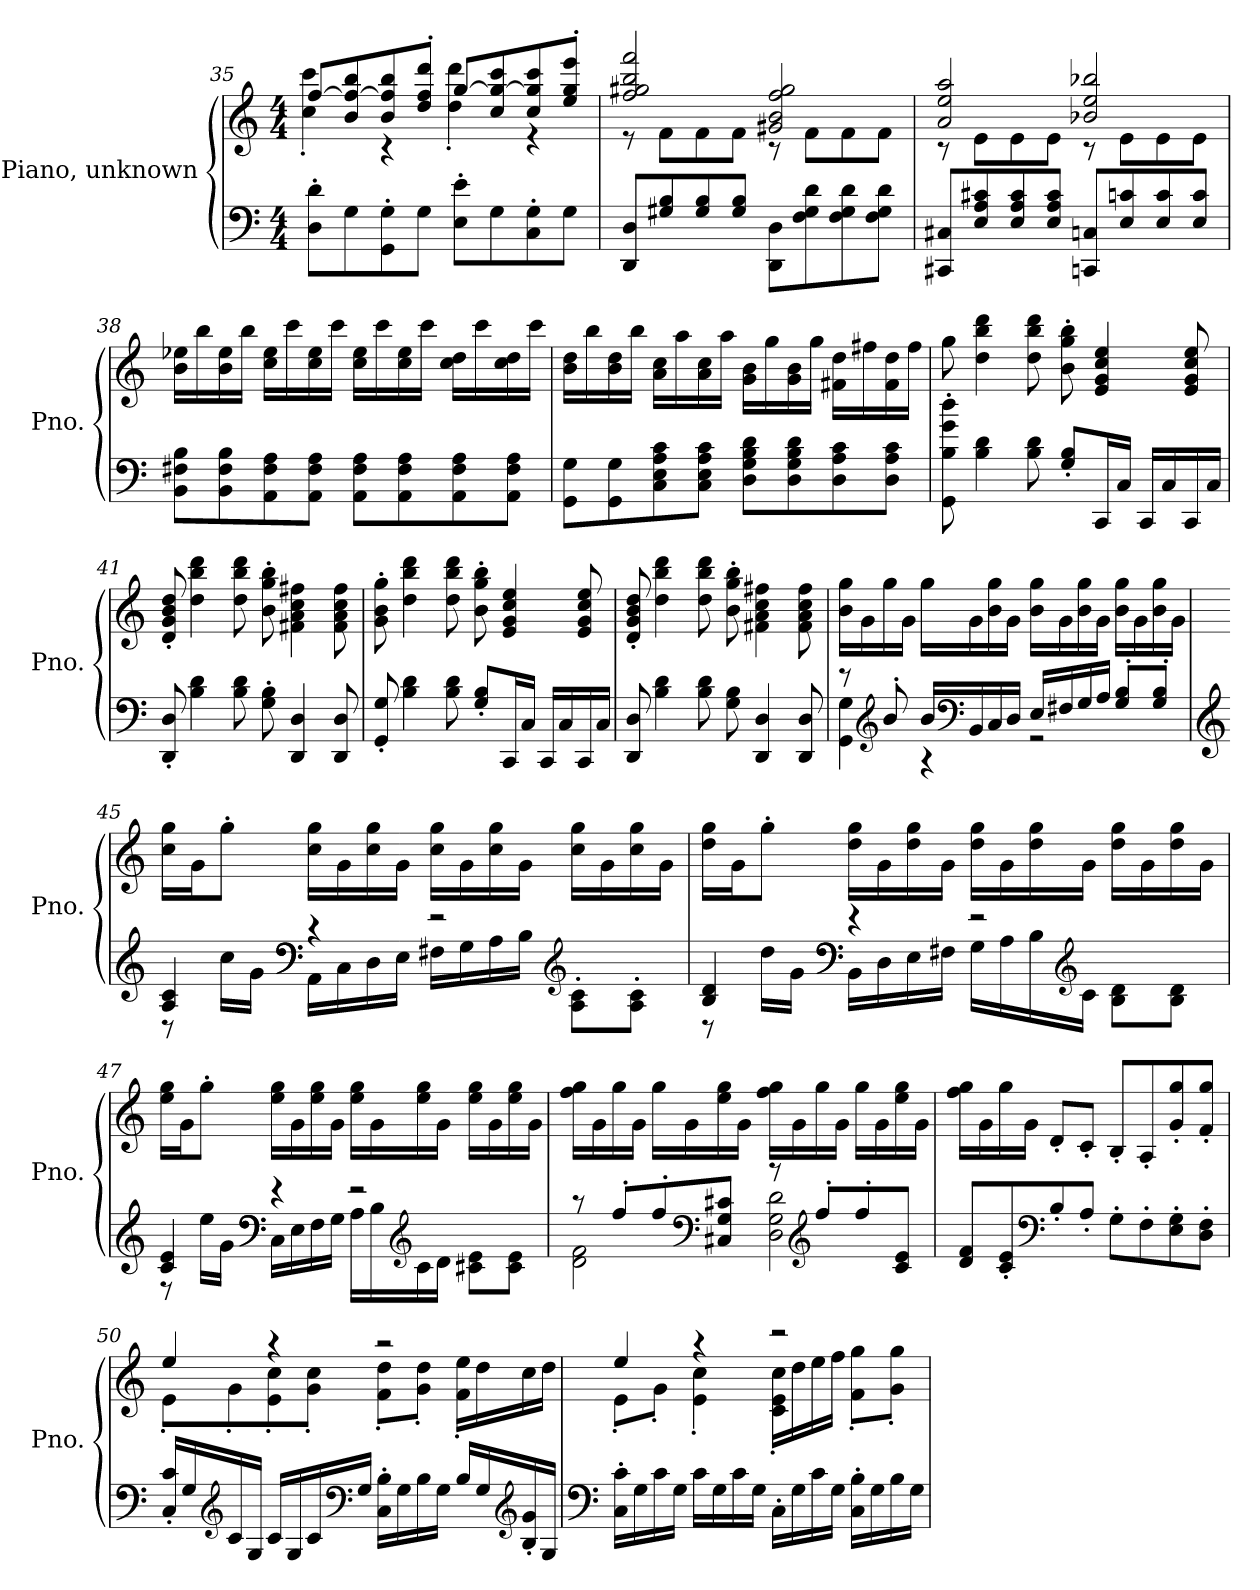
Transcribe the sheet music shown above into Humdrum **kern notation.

**kern	**kern
*part1	*part1
*staff2	*staff1
*I"Piano, unknown	*
*I'Pno.	*
!!LO:LB:g=z
*clefF4	*clefG2
*k[]	*k[]
*M4/4	*M4/4
=35	=35
*	*^
8D\' 8d\'L	[8ff/L	4cc\' 4ccc\'
8G\	8b/ 8ff/_ 8bb/	.
8GG\' 8G\'	8b/ 8ff/] 8bb/	4r
8G\J	8dd/' 8ff/' 8ddd/'J	.
8E\' 8e\'L	[8gg/L	4dd\' 4ddd\'
8G\	8cc/ 8gg/_ 8ccc/	.
8C\' 8G\'	8cc/ 8gg/] 8ccc/	4r
8G\J	8ee/' 8gg/' 8eee/'J	.
=36	=36	=36
8DD/ 8D/L	2ff/ 2gg#X/ 2bb/ 2fff/	8r
8G#X/ 8B/	.	8f\L
8G#/ 8B/	.	8f\
8G#/ 8B/J	.	8f\J
8DD\ 8D\L	2g#X/ 2b/ 2ff/ 2gg#/	8r
8F\ 8G#\ 8d\	.	8f\L
8F\ 8G#\ 8d\	.	8f\
8F\ 8G#\ 8d\J	.	8f\J
=37	=37	=37
8CC#X/ 8C#X/L	2a/ 2ee/ 2aa/	8r
8E/ 8A/ 8c#X/	.	8e\L
8E/ 8A/ 8c#/	.	8e\
8E/ 8A/ 8c#/J	.	8e\J
8CCn/ 8Cn/L	2b-X/ 2ee/ 2bb-X/	8r
8E/ 8cn/	.	8e\L
8E/ 8c/	.	8e\
8E/ 8c/J	.	8e\J
*	*v	*v
!!LO:LB:g=z
=38	=38
8BB\ 8F#X\ 8B\L	16b\ 16ee-X\LL
.	16bb\
8BB\ 8F#\ 8B\	16b\ 16ee-\
.	16bb\JJ
8AA\ 8F#\ 8A\	16cc\ 16ee-\LL
.	16ccc\
8AA\ 8F#\ 8A\J	16cc\ 16ee-\
.	16ccc\JJ
8AA\ 8F#\ 8A\L	16cc\ 16ee-\LL
.	16ccc\
8AA\ 8F#\ 8A\	16cc\ 16ee-\
.	16ccc\JJ
8AA\ 8F#\ 8A\	16cc\ 16dd\LL
.	16ccc\
8AA\ 8F#\ 8A\J	16cc\ 16dd\
.	16ccc\JJ
=39	=39
8GG\ 8G\L	16b\ 16dd\LL
.	16bb\
8GG\ 8G\	16b\ 16dd\
.	16bb\JJ
8C\ 8E\ 8A\ 8c\	16a\ 16cc\LL
.	16aa\
8C\ 8E\ 8A\ 8c\J	16a\ 16cc\
.	16aa\JJ
8D\ 8G\ 8B\ 8d\L	16g\ 16b\LL
.	16gg\
8D\ 8G\ 8B\ 8d\	16g\ 16b\
.	16gg\JJ
8D\ 8A\ 8c\	16f#X\ 16dd\LL
.	16ff#X\
8D\ 8A\ 8c\J	16f#\ 16dd\
.	16ff#\JJ
=40	=40
8GG\' 8B\' 8g\' 8dd\'	8gg\
4B\ 4d\	4dd\ 4bb\ 4ddd\
8B\ 8d\	8dd\ 8bb\ 8ddd\
8G/' 8B/'L	8b\' 8gg\' 8bb\'
16CC/L	4e/ 4g/ 4cc/ 4ee/
16C/JJ	.
16CC/LL	.
16C/	.
16CC/	8e/ 8g/ 8cc/ 8ee/
16C/JJ	.
!!LO:LB:g=z
=41	=41
8DD/' 8D/'	8d/' 8g/' 8b/' 8dd/'
4B\ 4d\	4dd\ 4bb\ 4ddd\
8B\ 8d\	8dd\ 8bb\ 8ddd\
8G\' 8B\'	8b\' 8gg\' 8bb\'
4DD/ 4D/	4f#X\ 4a\ 4cc\ 4ff#X\
8DD/ 8D/	8f#\ 8a\ 8cc\ 8ff#\
=42	=42
8GG/' 8G/'	8g\' 8b\' 8gg\'
4B\ 4d\	4dd\ 4bb\ 4ddd\
8B\ 8d\	8dd\ 8bb\ 8ddd\
8G/' 8B/'L	8b\' 8gg\' 8bb\'
16CC/L	4e/ 4g/ 4cc/ 4ee/
16C/JJ	.
16CC/LL	.
16C/	.
16CC/	8e/ 8g/ 8cc/ 8ee/
16C/JJ	.
=43	=43
8DD/ 8D/	8d/' 8g/' 8b/' 8dd/'
4B\ 4d\	4dd\ 4bb\ 4ddd\
8B\ 8d\	8dd\ 8bb\ 8ddd\
8G\ 8B\	8b\' 8gg\' 8bb\'
4DD/ 4D/	4f#X\ 4a\ 4cc\ 4ff#X\
8DD/ 8D/	8f#\ 8a\ 8cc\ 8ff#\
!!LO:LB:g=z
=44	=44
*^	*
8r	4GG\ 4G\	16b\ 16gg\LL
.	.	16g\
*clefG2	*	*
8b'/	.	16gg\
.	.	16g\JJ
16b/LL	4r	16gg\LL
*clefF4	*	*
16BB/	.	16g\
16C/	.	16b\ 16gg\
16D/JJ	.	16g\JJ
16E/LL	2r	16b\ 16gg\LL
16F#X/	.	16g\
16G/	.	16b\ 16gg\
16A/JJ	.	16g\JJ
8G/' 8B/'L	.	16b\ 16gg\LL
.	.	16g\
8G/' 8B/'J	.	16b\ 16gg\
.	.	16g\JJ
=45	=45	=45
*clefG2	*	*
4A/ 4c/	8r	16cc\ 16gg\LL
.	.	16g\J
.	16cc\LL	8gg'\J
.	16g\JJ	.
*clefF4	*	*
4r	16AA\LL	16cc\ 16gg\LL
.	16C\	16g\
.	16D\	16cc\ 16gg\
.	16E\JJ	16g\JJ
2r	16F#X\LL	16cc\ 16gg\LL
.	16G\	16g\
.	16A\	16cc\ 16gg\
.	16B\JJ	16g\JJ
*clefG2	*	*
.	8A\' 8c\'L	16cc\ 16gg\LL
.	.	16g\
.	8A\' 8c\'J	16cc\ 16gg\
.	.	16g\JJ
!!LO:PB:g=z
=46	=46	=46
4B/ 4d/	8r	16dd\ 16gg\LL
.	.	16g\J
.	16dd\LL	8gg'\J
.	16g\JJ	.
*clefF4	*	*
4r	16BB\LL	16dd\ 16gg\LL
.	16D\	16g\
.	16E\	16dd\ 16gg\
.	16F#X\JJ	16g\JJ
2r	16G\LL	16dd\ 16gg\LL
.	16A\	16g\
.	16B\	16dd\ 16gg\
*clefG2	*	*
.	16c\JJ	16g\JJ
.	8B\ 8d\L	16dd\ 16gg\LL
.	.	16g\
.	8B\ 8d\J	16dd\ 16gg\
.	.	16g\JJ
=47	=47	=47
4c/ 4e/	8r	16ee\ 16gg\LL
.	.	16g\J
.	16ee\LL	8gg'\J
.	16g\JJ	.
*clefF4	*	*
4r	16C\LL	16ee\ 16gg\LL
.	16E\	16g\
.	16F\	16ee\ 16gg\
.	16G\JJ	16g\JJ
2r	16A\LL	16ee\ 16gg\LL
.	16B\	16g\
*clefG2	*	*
.	16c\	16ee\ 16gg\
.	16d\JJ	16g\JJ
.	8c#X\ 8e\L	16ee\ 16gg\LL
.	.	16g\
.	8c#\ 8e\J	16ee\ 16gg\
.	.	16g\JJ
!!LO:LB:g=z
=48	=48	=48
8r	2d\ 2f\	16ff\ 16gg\LL
.	.	16g\
8ff'/L	.	16gg\
.	.	16g\JJ
8ff'/	.	16gg\LL
.	.	16g\
*clefF4	*	*
8C#X/ 8G/ 8c#X/J	.	16ee\ 16gg\
.	.	16g\JJ
8r	2D\ 2G\ 2d\	16ff\ 16gg\LL
.	.	16g\
*clefG2	*	*
8ff'/L	.	16gg\
.	.	16g\JJ
8ff'/	.	16gg\LL
.	.	16g\
8c#/ 8e/J	.	16ee\ 16gg\
.	.	16g\JJ
*v	*v	*
=49	=49
8d/ 8f/L	16ff\ 16gg\LL
.	16g\
8c/' 8e/'	16gg\
.	16g\JJ
*clefF4	*
8B'/	8d'/L
8A'/J	8c'/J
8G'\L	8B'/L
8F'\	8A'/
8E\' 8G\'	8g/' 8gg/'
8D\' 8F\'J	8f/' 8gg/'J
!!LO:LB:g=z
=50	=50
*	*^
16C/' 16c/'LL	4ee/	8e'\L
16G/	.	.
*clefG2	*	*
16c/	.	8g'\
16G/JJ	.	.
16c/LL	4r	8e\' 8cc\'
16G/	.	.
16c/	.	8g\' 8cc\'J
*clefF4	*	*
16G/JJ	.	.
16C\' 16B\'LL	2r	8f\' 8dd\'L
16G\	.	.
16B\	.	8g\' 8dd\'J
16G\JJ	.	.
16B/LL	.	16f\' 16ee\'LL
16G/	.	16dd\
*clefG2	*	*
16B/' 16g/'	.	16cc\
16G/JJ	.	16dd\JJ
=51	=51	=51
*clefF4	*	*
16C\' 16c\'LL	4ee/	8e'\L
16G\	.	.
16c\	.	8g'\J
16G\JJ	.	.
16c\LL	4r	4e\' 4cc\'
16G\	.	.
16c\	.	.
16G\JJ	.	.
16C'\LL	2r	16c\' 16e\' 16cc\'LL
16G\	.	16dd\
16c\	.	16ee\
16G\JJ	.	16ff\JJ
16C\' 16B\'LL	.	8f\' 8gg\'L
16G\	.	.
16B\	.	8g\' 8gg\'J
16G\JJ	.	.
*	*v	*v
=	=
*-	*-
